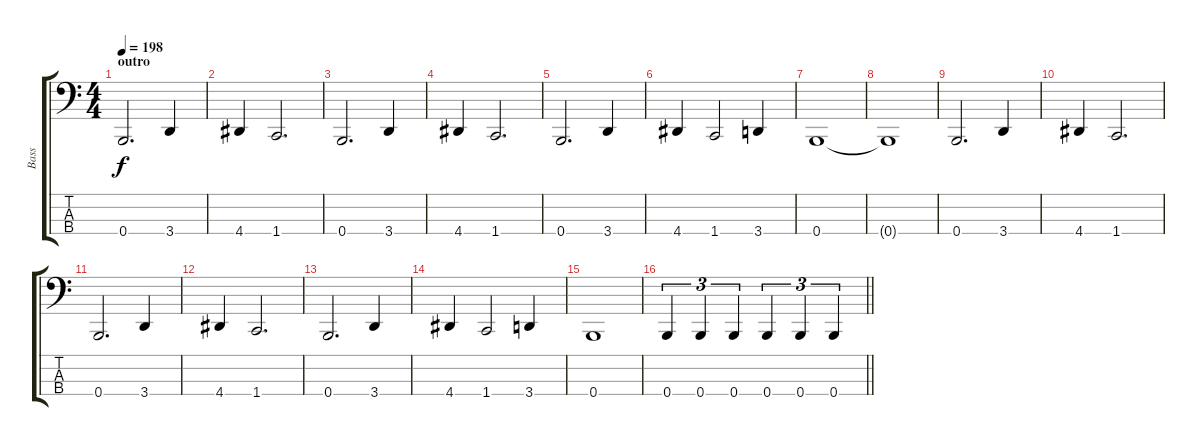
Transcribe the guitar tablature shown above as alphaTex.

\track ("Bass" "Bass") {instrument electricbassfinger}
\staff {score tabs}
\tuning (D2 A1 E1 B0) {hide}
\ts (4 4)
\section ("" "outro")
\tempo 198
\clef f4
\ks c
0.4.2{d dy f} 3.4.4 |
4.4.4 1.4.2{d} |
0.4.2{d} 3.4.4 |
4.4.4 1.4.2{d} |
0.4.2{d} 3.4.4 |
4.4.4 1.4.2 3.4.4 |
0.4.1 |
0.4{t}.1 |
0.4.2{d} 3.4.4 |
4.4.4 1.4.2{d} |
0.4.2{d} 3.4.4 |
4.4.4 1.4.2{d} |
0.4.2{d} 3.4.4 |
4.4.4 1.4.2 3.4.4 |
0.4.1 |
\barLineRight lightlight
0.4.4{tu (3 2)} 0.4.4{tu (3 2)} 0.4.4{tu (3 2)} 0.4.4{tu (3 2)} 0.4.4{tu (3 2)} 0.4.4{tu (3 2)}
